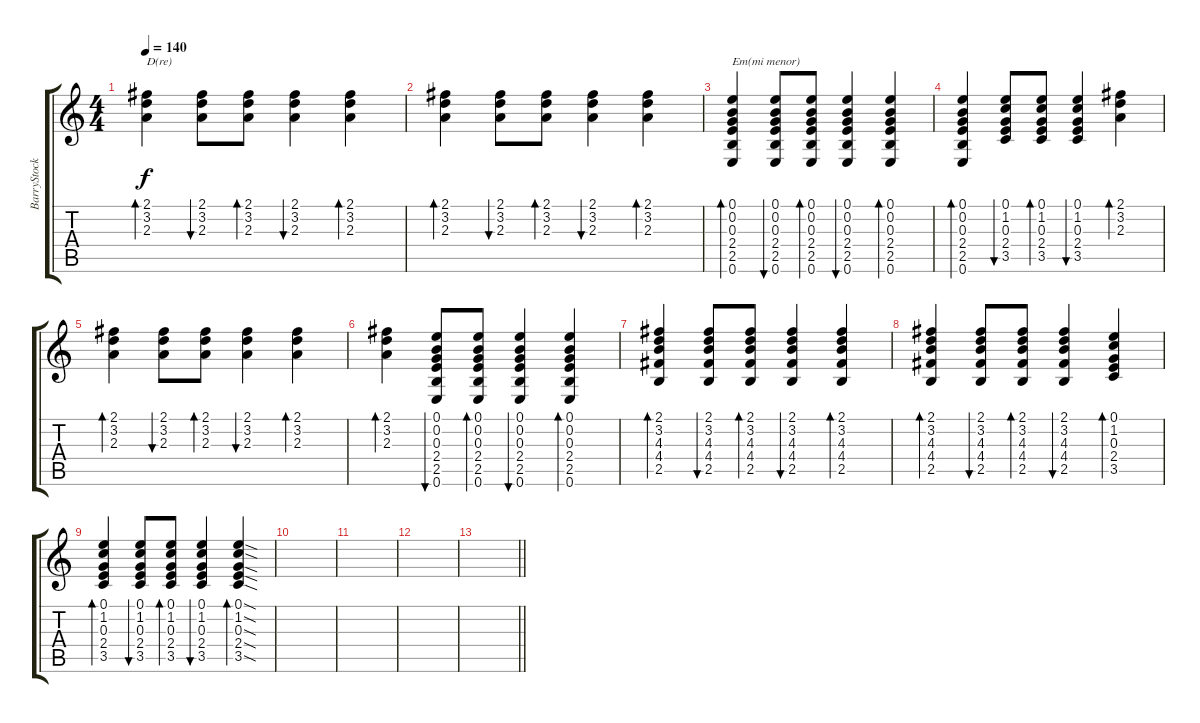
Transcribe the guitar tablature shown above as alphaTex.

\track ("BarryStock" "BarryStock") {instrument distortionguitar}
\staff {score tabs}
\tuning (E4 B3 G3 D3 A2 E2) {hide}
\ts (4 4)
\tempo 140
\clef g2
\ks c
(2.1 3.2 2.3).4{bd 60 txt "D(re)" dy f} (2.1 3.2 2.3).8{bu 60} (2.1 3.2 2.3).8{bd 60} (2.1 3.2 2.3).4{bu 60} (2.1 3.2 2.3).4{bd 60} |
(2.1 3.2 2.3).4{bd 60} (2.1 3.2 2.3).8{bu 60} (2.1 3.2 2.3).8{bd 60} (2.1 3.2 2.3).4{bu 60} (2.1 3.2 2.3).4{bd 60} |
(0.1 0.2 0.3 2.4 2.5 0.6).4{bd 60 txt "Em(mi menor)"} (0.1 0.2 0.3 2.4 2.5 0.6).8{bu 60} (0.1 0.2 0.3 2.4 2.5 0.6).8{bd 60} (0.1 0.2 0.3 2.4 2.5 0.6).4{bu 60} (0.1 0.2 0.3 2.4 2.5 0.6).4{bd 60} |
(0.1 0.2 0.3 2.4 2.5 0.6).4{bd 60} (0.1 1.2 0.3 2.4 3.5).8{bu 60} (0.1 1.2 0.3 2.4 3.5).8{bd 60} (0.1 1.2 0.3 2.4 3.5).4{bu 60} (2.1 3.2 2.3).4{bd 60} |
(2.1 3.2 2.3).4{bd 60} (2.1 3.2 2.3).8{bu 60} (2.1 3.2 2.3).8{bd 60} (2.1 3.2 2.3).4{bu 60} (2.1 3.2 2.3).4{bd 60} |
(2.1 3.2 2.3).4{bd 60} (0.1 0.2 0.3 2.4 2.5 0.6).8{bu 60} (0.1 0.2 0.3 2.4 2.5 0.6).8{bd 60} (0.1 0.2 0.3 2.4 2.5 0.6).4{bu 60} (0.1 0.2 0.3 2.4 2.5 0.6).4{bd 60} |
(2.1 3.2 4.3 4.4 2.5).4{bd 60} (2.1 3.2 4.3 4.4 2.5).8{bu 60} (2.1 3.2 4.3 4.4 2.5).8{bd 60} (2.1 3.2 4.3 4.4 2.5).4{bu 60} (2.1 3.2 4.3 4.4 2.5).4{bd 60} |
(2.1 3.2 4.3 4.4 2.5).4{bd 60} (2.1 3.2 4.3 4.4 2.5).8{bu 60} (2.1 3.2 4.3 4.4 2.5).8{bd 60} (2.1 3.2 4.3 4.4 2.5).4{bu 60} (0.1 1.2 0.3 2.4 3.5).4{bd 60} |
(0.1 1.2 0.3 2.4 3.5).4{bd 60} (0.1 1.2 0.3 2.4 3.5).8{bu 60} (0.1 1.2 0.3 2.4 3.5).8{bd 60} (0.1 1.2 0.3 2.4 3.5).4{bu 60} (0.1{sod} 1.2{sod} 0.3{sod} 2.4{sod} 3.5{sod}).4{bd 60} |
|
|
|
\barLineRight lightlight
